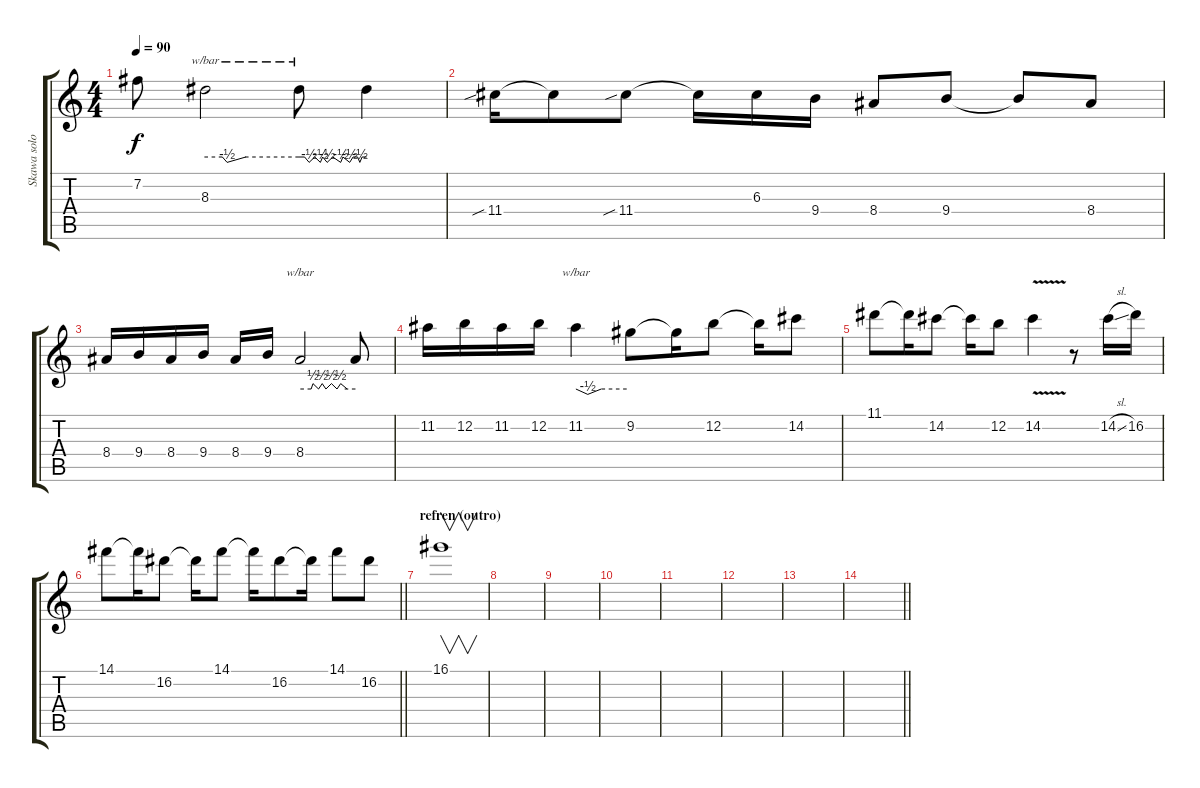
\track ("Skawa solo" "Skawa solo") {instrument overdrivenguitar}
\staff {score tabs}
\tuning (E4 B3 G3 D3 A2 E2) {hide}
\ts (4 4)
\tempo 90
\clef g2
\ks c
7.2.8{dy f} 8.3.2{tbe (custom default 0 0 11 0 14 -2 26 0 60 0)} 8.3{t}.8{tbe (custom default 0 0 5 0 9 -2 14 0 19 -2 21 0 25 -2 30 0 37 -2 39 0 45 -2 48 0 52 0 54 -2 56 0 60 0)} 8.3{t}.4 |
11.4{sib}.16 11.4{t}.8 11.4{sib}.8 11.4{t}.16 6.3.16 9.4.16 8.4.8 9.4.8 9.4{t}.8 8.4.8 |
8.4.16 9.4.16 8.4.16 9.4.16 8.4.16 9.4.16 8.4.2{tbe (custom default 0 0 12 0 14 2 20 0 24 2 28 0 34 2 40 0 44 2 51 0 60 0)} 8.4{t}.8 |
11.2.16 12.2.16 11.2.16 12.2.16 11.2.4{tbe (custom default 0 0 14 -2 30 0 60 0)} 9.2.8 9.2{t}.16 12.2.8 12.2{t}.16 14.2.8 |
11.1.8 11.1{t}.16 14.2.8 14.2{t}.16 12.2.8 14.2{v}.4 r.8 14.2{sl}.16 16.2.16 |
\barLineRight lightlight
14.1.8 14.1{t}.16 16.2.8 16.2{t}.16 14.1.8 14.1{t}.16 16.2.8 16.2{t}.16 14.1.8 16.2.8 |
\section ("" "refren (outro)")
16.1.1{v} |
|
|
|
|
|
|
\barLineRight lightlight
